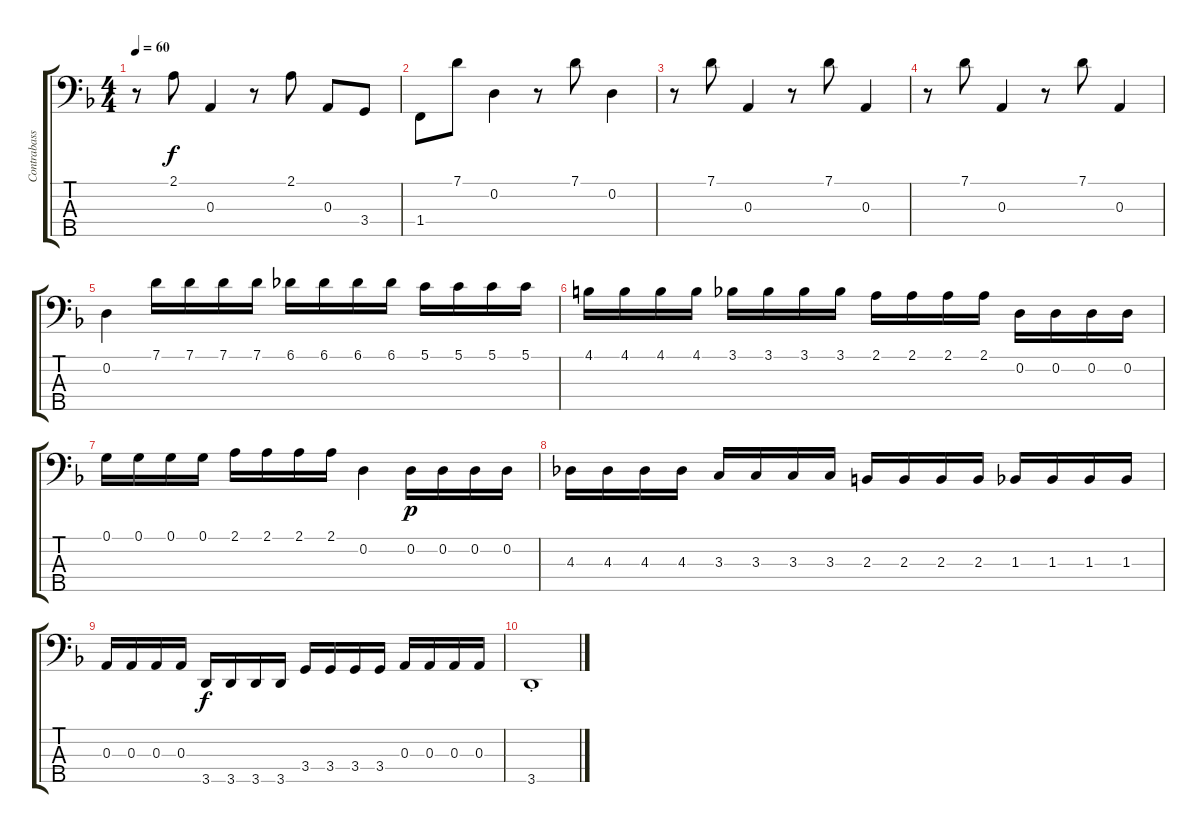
\track ("Contrabass" "Contrabass") {instrument contrabass}
\staff {score tabs}
\tuning (G2 D2 A1 E1 B0) {hide}
\ts (4 4)
\tempo 60
\clef f4
\ks f
r.8{dy f} 2.1.8 0.3.4 r.8 2.1.8 0.3.8 3.4.8 |
1.4.8 7.1.8 0.2.4 r.8 7.1.8 0.2.4 |
r.8 7.1.8 0.3.4 r.8 7.1.8 0.3.4 |
r.8 7.1.8 0.3.4 r.8 7.1.8 0.3.4 |
0.2.4 7.1.16 7.1.16 7.1.16 7.1.16 6.1.16 6.1.16 6.1.16 6.1.16 5.1.16 5.1.16 5.1.16 5.1.16 |
4.1.16 4.1.16 4.1.16 4.1.16 3.1.16 3.1.16 3.1.16 3.1.16 2.1.16 2.1.16 2.1.16 2.1.16 0.2.16 0.2.16 0.2.16 0.2.16 |
0.1.16 0.1.16 0.1.16 0.1.16 2.1.16 2.1.16 2.1.16 2.1.16 0.2.4 0.2.16{dy p} 0.2.16 0.2.16 0.2.16 |
4.3.16 4.3.16 4.3.16 4.3.16 3.3.16 3.3.16 3.3.16 3.3.16 2.3.16 2.3.16 2.3.16 2.3.16 1.3.16 1.3.16 1.3.16 1.3.16 |
0.3.16 0.3.16 0.3.16 0.3.16 3.5.16{dy f} 3.5.16 3.5.16 3.5.16 3.4.16 3.4.16 3.4.16 3.4.16 0.3.16 0.3.16 0.3.16 0.3.16 |
3.5{st}.1
